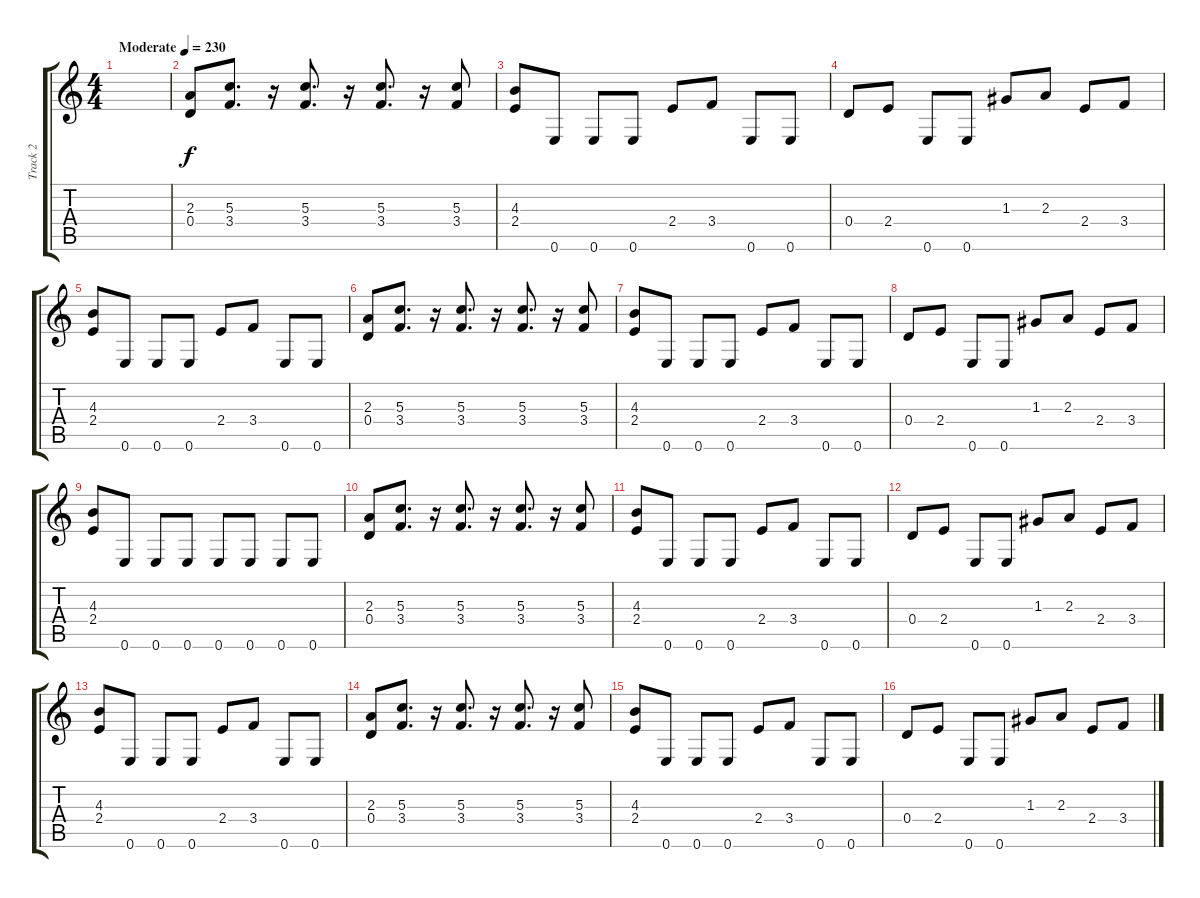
\track ("Track 2" "Track 2") {instrument distortionguitar}
\staff {score tabs}
\tuning (E4 B3 G3 D3 A2 E2) {hide}
\ts (4 4)
\tempo (230 "Moderate")
\clef g2
\ks c
|
(2.3 0.4).8 (5.3 3.4).8{d} r.16 (5.3 3.4).8{d} r.16 (5.3 3.4).8{d} r.16 (5.3 3.4).8 |
(4.3 2.4).8 0.6.8 0.6.8 0.6.8 2.4.8 3.4.8 0.6.8 0.6.8 |
0.4.8 2.4.8 0.6.8 0.6.8 1.3.8 2.3.8 2.4.8 3.4.8 |
(4.3 2.4).8 0.6.8 0.6.8 0.6.8 2.4.8 3.4.8 0.6.8 0.6.8 |
(2.3 0.4).8 (5.3 3.4).8{d} r.16 (5.3 3.4).8{d} r.16 (5.3 3.4).8{d} r.16 (5.3 3.4).8 |
(4.3 2.4).8 0.6.8 0.6.8 0.6.8 2.4.8 3.4.8 0.6.8 0.6.8 |
0.4.8 2.4.8 0.6.8 0.6.8 1.3.8 2.3.8 2.4.8 3.4.8 |
(4.3 2.4).8 0.6.8 0.6.8 0.6.8 0.6.8 0.6.8 0.6.8 0.6.8 |
(2.3 0.4).8 (5.3 3.4).8{d} r.16 (5.3 3.4).8{d} r.16 (5.3 3.4).8{d} r.16 (5.3 3.4).8 |
(4.3 2.4).8 0.6.8 0.6.8 0.6.8 2.4.8 3.4.8 0.6.8 0.6.8 |
0.4.8 2.4.8 0.6.8 0.6.8 1.3.8 2.3.8 2.4.8 3.4.8 |
(4.3 2.4).8 0.6.8 0.6.8 0.6.8 2.4.8 3.4.8 0.6.8 0.6.8 |
(2.3 0.4).8 (5.3 3.4).8{d} r.16 (5.3 3.4).8{d} r.16 (5.3 3.4).8{d} r.16 (5.3 3.4).8 |
(4.3 2.4).8 0.6.8 0.6.8 0.6.8 2.4.8 3.4.8 0.6.8 0.6.8 |
0.4.8 2.4.8 0.6.8 0.6.8 1.3.8 2.3.8 2.4.8 3.4.8
